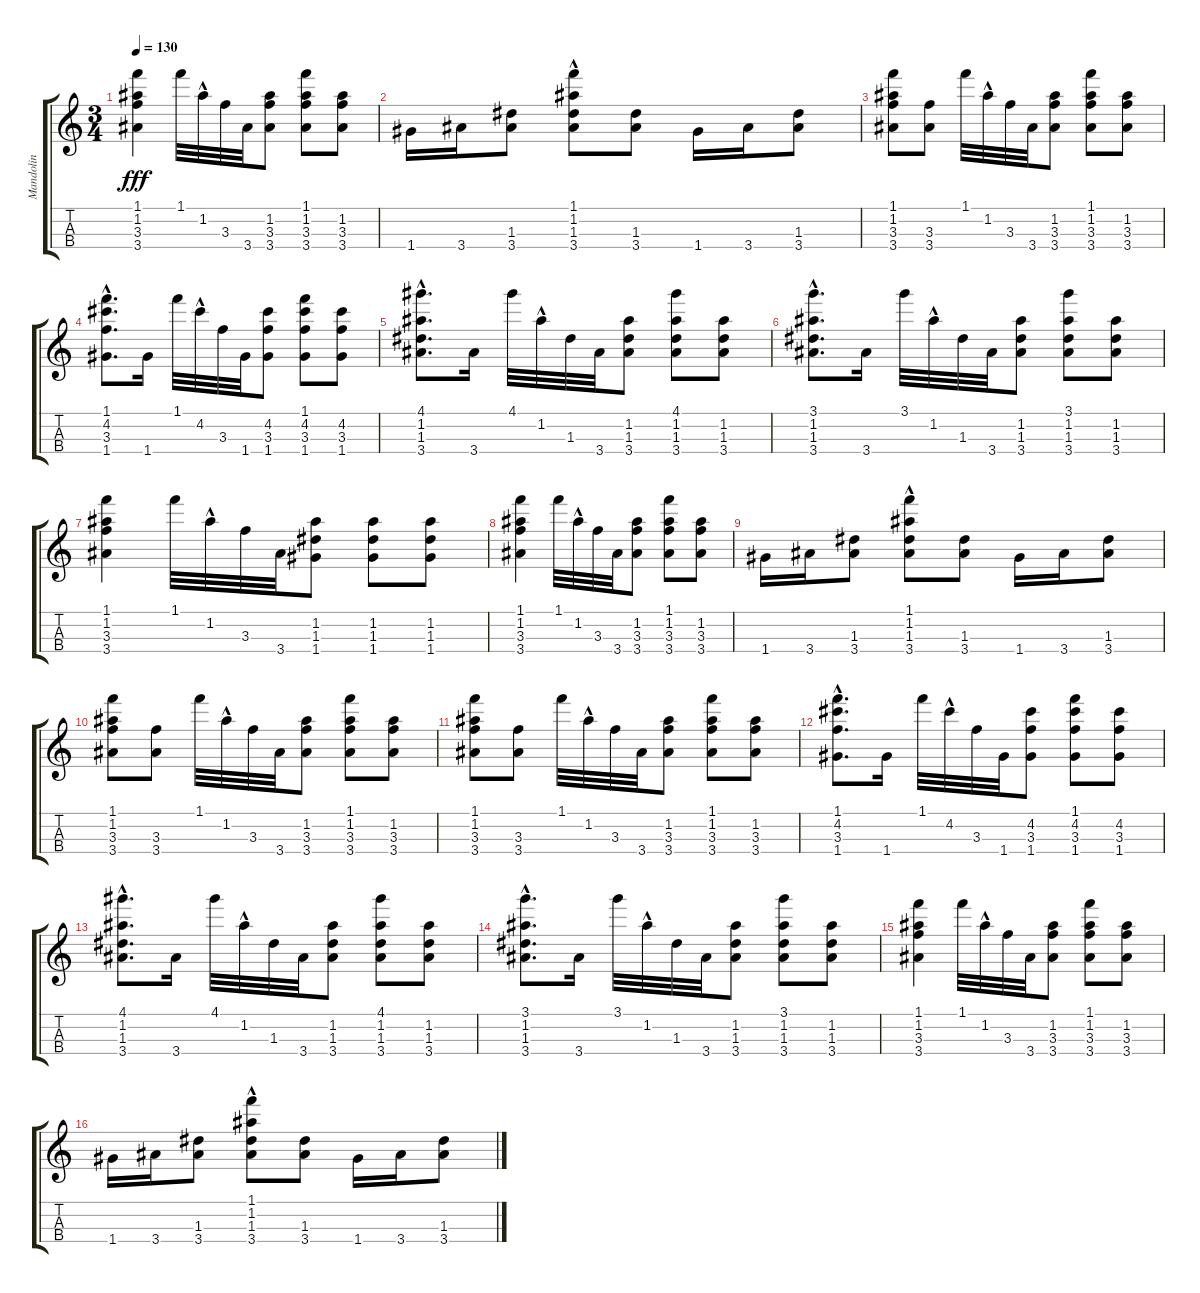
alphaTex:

\track ("Mandolin" "Mandolin") {instrument electricguitarmuted}
\staff {score tabs}
\tuning (E5 A4 D4 G3) {hide}
\ts (3 4)
\tempo 130
\clef g2
\ks c
(1.1 1.2 3.3 3.4).4{dy fff} 1.1.32 1.2{hac}.32 3.3.32 3.4.32 (1.2 3.3 3.4).8 (1.1 1.2 3.3 3.4).8 (1.2 3.3 3.4).8 |
1.4.16 3.4.16 (1.3 3.4).8 (1.1{hac} 1.2 1.3 3.4).8 (1.3 3.4).8 1.4.16 3.4.16 (1.3 3.4).8 |
(1.1 1.2 3.3 3.4).8 (3.3 3.4).8 1.1.32 1.2{hac}.32 3.3.32 3.4.32 (1.2 3.3 3.4).8 (1.1 1.2 3.3 3.4).8 (1.2 3.3 3.4).8 |
(1.1{hac} 4.2{hac} 3.3{hac} 1.4{hac}).8{d} 1.4.16 1.1.32 4.2{hac}.32 3.3.32 1.4.32 (4.2 3.3 1.4).8 (1.1 4.2 3.3 1.4).8 (4.2 3.3 1.4).8 |
(4.1{hac} 1.2{hac} 1.3{hac} 3.4{hac}).8{d} 3.4.16 4.1.32 1.2{hac}.32 1.3.32 3.4.32 (1.2 1.3 3.4).8 (4.1 1.2 1.3 3.4).8 (1.2 1.3 3.4).8 |
(3.1{hac} 1.2{hac} 1.3{hac} 3.4{hac}).8{d} 3.4.16 3.1.32 1.2{hac}.32 1.3.32 3.4.32 (1.2 1.3 3.4).8 (3.1 1.2 1.3 3.4).8 (1.2 1.3 3.4).8 |
(1.1 1.2 3.3 3.4).4 1.1.32 1.2{hac}.32 3.3.32 3.4.32 (1.2 1.3 1.4).8 (1.2 1.3 1.4).8 (1.2 1.3 1.4).8 |
(1.1 1.2 3.3 3.4).4 1.1.32 1.2{hac}.32 3.3.32 3.4.32 (1.2 3.3 3.4).8 (1.1 1.2 3.3 3.4).8 (1.2 3.3 3.4).8 |
1.4.16 3.4.16 (1.3 3.4).8 (1.1{hac} 1.2 1.3 3.4).8 (1.3 3.4).8 1.4.16 3.4.16 (1.3 3.4).8 |
(1.1 1.2 3.3 3.4).8 (3.3 3.4).8 1.1.32 1.2{hac}.32 3.3.32 3.4.32 (1.2 3.3 3.4).8 (1.1 1.2 3.3 3.4).8 (1.2 3.3 3.4).8 |
(1.1 1.2 3.3 3.4).8 (3.3 3.4).8 1.1.32 1.2{hac}.32 3.3.32 3.4.32 (1.2 3.3 3.4).8 (1.1 1.2 3.3 3.4).8 (1.2 3.3 3.4).8 |
(1.1{hac} 4.2{hac} 3.3{hac} 1.4{hac}).8{d} 1.4.16 1.1.32 4.2{hac}.32 3.3.32 1.4.32 (4.2 3.3 1.4).8 (1.1 4.2 3.3 1.4).8 (4.2 3.3 1.4).8 |
(4.1{hac} 1.2{hac} 1.3{hac} 3.4{hac}).8{d} 3.4.16 4.1.32 1.2{hac}.32 1.3.32 3.4.32 (1.2 1.3 3.4).8 (4.1 1.2 1.3 3.4).8 (1.2 1.3 3.4).8 |
(3.1{hac} 1.2{hac} 1.3{hac} 3.4{hac}).8{d} 3.4.16 3.1.32 1.2{hac}.32 1.3.32 3.4.32 (1.2 1.3 3.4).8 (3.1 1.2 1.3 3.4).8 (1.2 1.3 3.4).8 |
(1.1 1.2 3.3 3.4).4 1.1.32 1.2{hac}.32 3.3.32 3.4.32 (1.2 3.3 3.4).8 (1.1 1.2 3.3 3.4).8 (1.2 3.3 3.4).8 |
1.4.16 3.4.16 (1.3 3.4).8 (1.1{hac} 1.2 1.3 3.4).8 (1.3 3.4).8 1.4.16 3.4.16 (1.3 3.4).8
